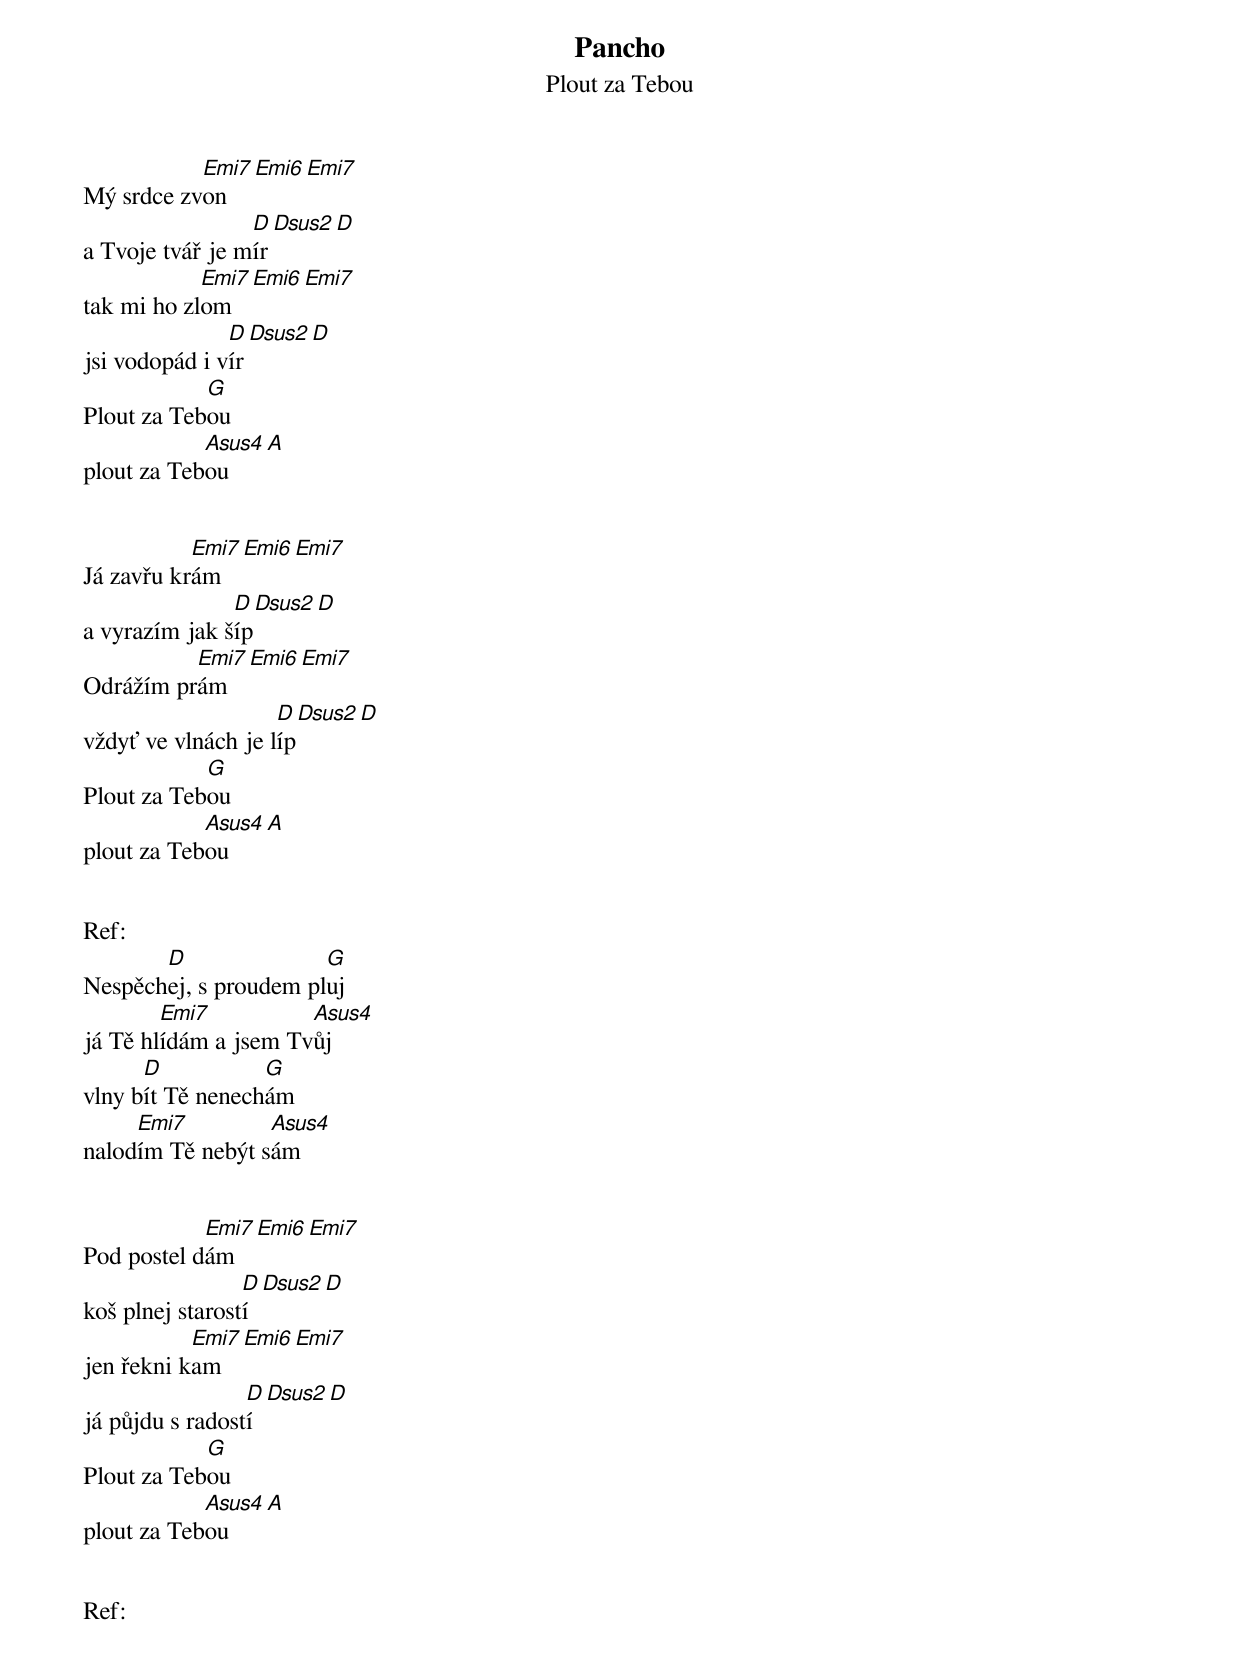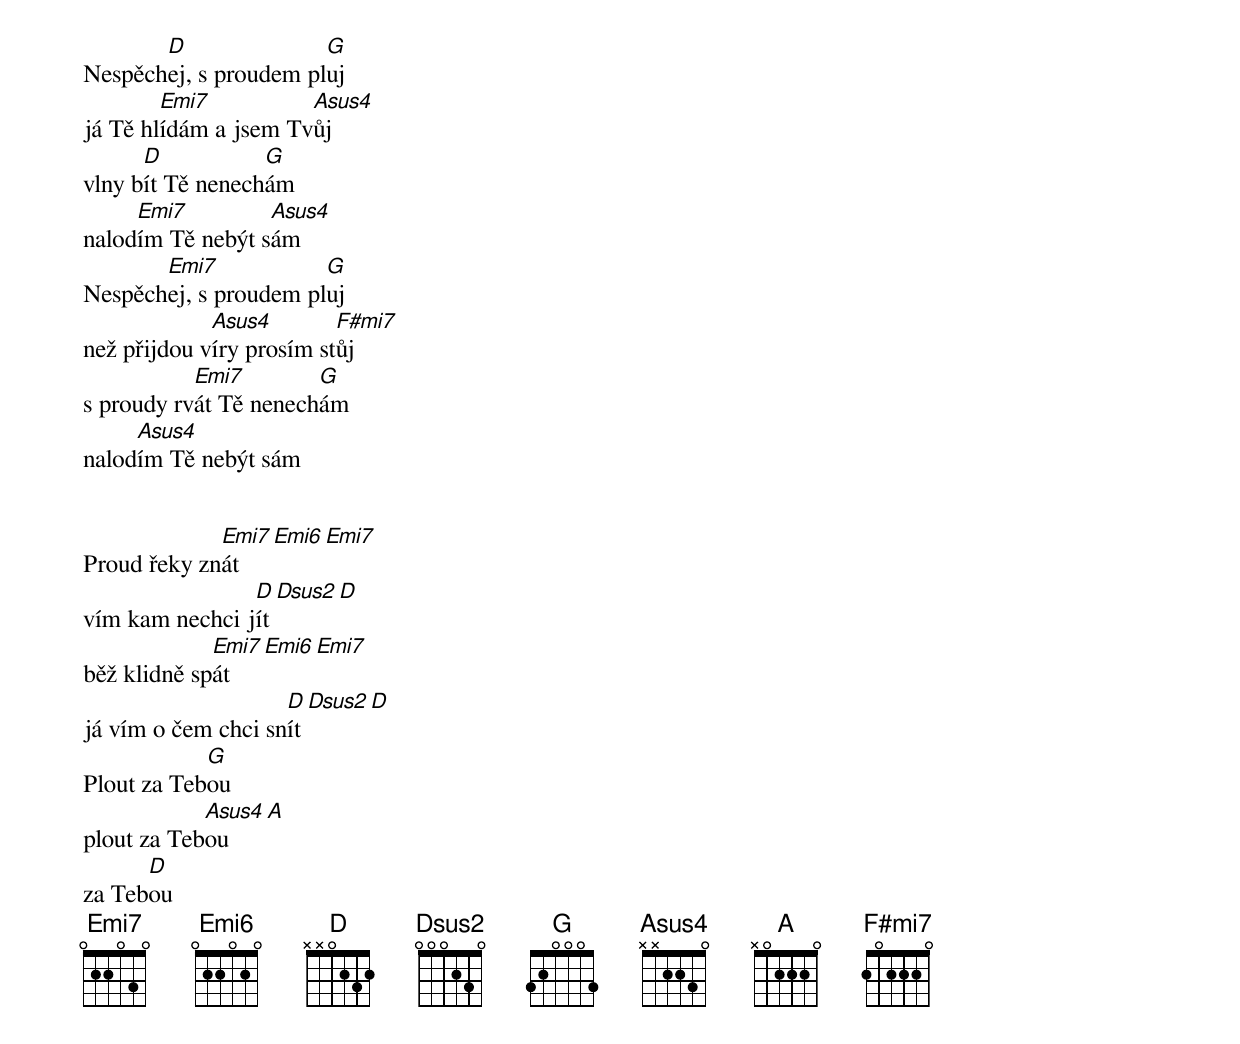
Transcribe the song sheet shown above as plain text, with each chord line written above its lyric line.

Pancho
Plout za Tebou

           Emi7 Emi6 Emi7
Mý srdce zvon
                 D Dsus2 D
a Tvoje tvář je mír
            Emi7 Emi6 Emi7
tak mi ho zlom
               D Dsus2 D
jsi vodopád i vír
            G
Plout za Tebou
            Asus4 A
plout za Tebou


           Emi7 Emi6 Emi7
Já zavřu krám
               D  Dsus2 D
a vyrazím jak šíp
          Emi7 Emi6 Emi7
Odrážím prám
                    D Dsus2 D
vždyť ve vlnách je líp
            G
Plout za Tebou
            Asus4 A
plout za Tebou


Ref:
       D               G
Nespěchej, s proudem pluj
        Emi7          Asus4
já Tě hlídám a jsem Tvůj
      D           G
vlny bít Tě nenechám
     Emi7         Asus4
nalodím Tě nebýt sám


            Emi7 Emi6 Emi7
Pod postel dám
                 D Dsus2 D
koš plnej starostí
           Emi7 Emi6 Emi7
jen řekni kam
                 D Dsus2 D
já půjdu s radostí
            G
Plout za Tebou
            Asus4 A
plout za Tebou


Ref:
       D               G
Nespěchej, s proudem pluj
        Emi7          Asus4
já Tě hlídám a jsem Tvůj
      D           G
vlny bít Tě nenechám
     Emi7         Asus4
nalodím Tě nebýt sám
       Emi7            G
Nespěchej, s proudem pluj
             Asus4        F#mi7
než přijdou víry prosím stůj
           Emi7        G
s proudy rvát Tě nenechám
     Asus4
nalodím Tě nebýt sám


             Emi7 Emi6 Emi7
Proud řeky znát
                D Dsus2 D
vím kam nechci jít
             Emi7 Emi6 Emi7
běž klidně spát
                    D Dsus2 D
já vím o čem chci snít
            G
Plout za Tebou
            Asus4 A
plout za Tebou
      D
za Tebou
